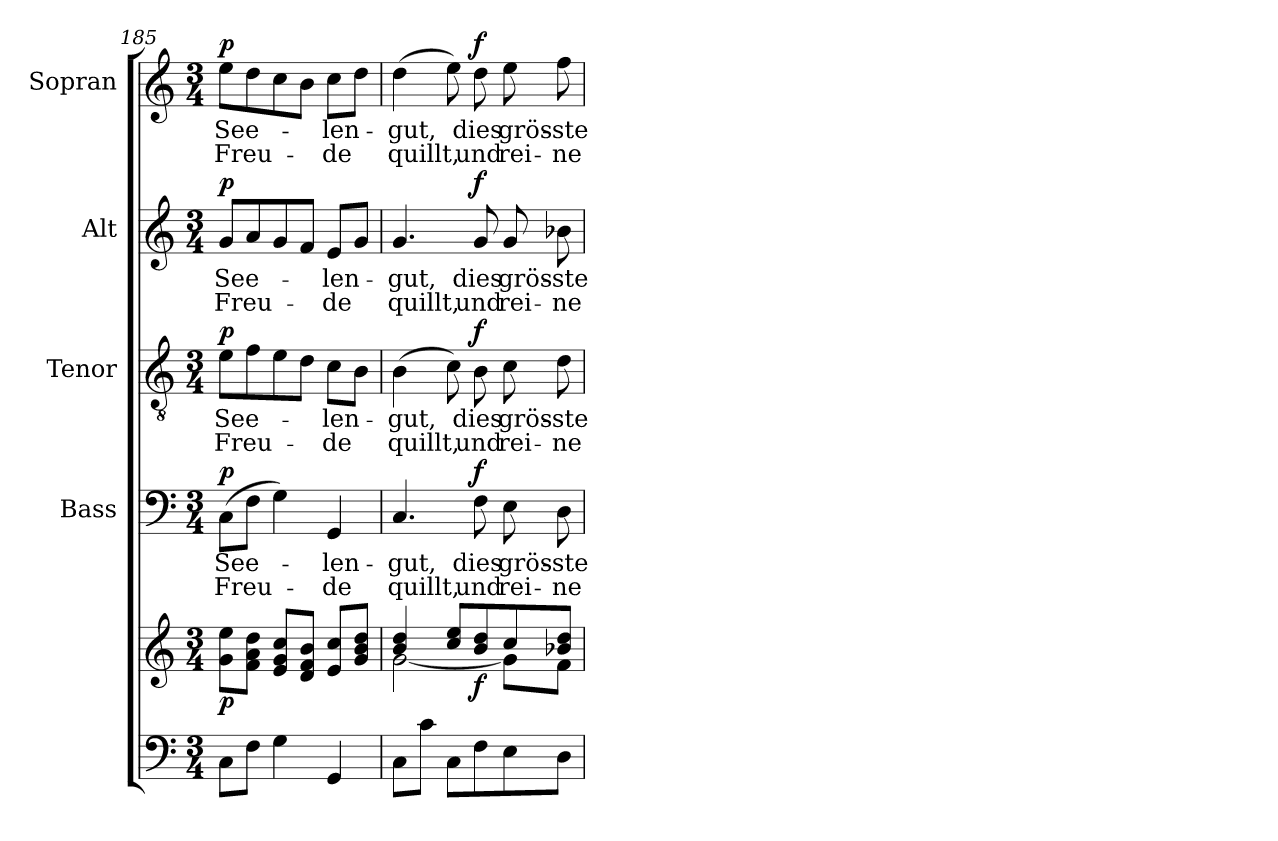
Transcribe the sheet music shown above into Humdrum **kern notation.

**kern	**kern	**dynam	**kern	**text	**text	**dynam	**kern	**text	**text	**dynam	**kern	**text	**text	**dynam	**kern	**text	**text	**dynam
*part5	*part5	*part5	*part4	*part4	*part4	*part4	*part3	*part3	*part3	*part3	*part2	*part2	*part2	*part2	*part1	*part1	*part1	*part1
*staff6	*staff5	*staff5/6	*staff4	*staff4	*staff4	*staff4	*staff3	*staff3	*staff3	*staff3	*staff2	*staff2	*staff2	*staff2	*staff1	*staff1	*staff1	*staff1
*	*	*	*I"Bass	*	*	*	*I"Tenor	*	*	*	*I"Alt	*	*	*	*I"Sopran	*	*	*
*	*	*	*I'B.	*	*	*	*I'T.	*	*	*	*I'A.	*	*	*	*I'S.	*	*	*
*clefF4	*clefG2	*	*clefF4	*	*	*	*clefGv2	*	*	*	*clefG2	*	*	*	*clefG2	*	*	*
*k[]	*k[]	*	*k[]	*	*	*	*k[]	*	*	*	*k[]	*	*	*	*k[]	*	*	*
*C:	*C:	*	*C:	*	*	*	*C:	*	*	*	*C:	*	*	*	*C:	*	*	*
*M3/4	*M3/4	*	*M3/4	*	*	*	*M3/4	*	*	*	*M3/4	*	*	*	*M3/4	*	*	*
=185	=185	=185	=185	=185	=185	=185	=185	=185	=185	=185	=185	=185	=185	=185	=185	=185	=185	=185
!	!	!LO:DY:b	!	!LO:LY:b	!LO:LY:b	!LO:DY:a	!	!LO:LY:b	!LO:LY:b	!LO:DY:a	!	!LO:LY:b	!LO:LY:b	!LO:DY:a	!	!LO:LY:b	!LO:LY:b	!LO:DY:a
8C\L	8g\ 8ee\L	p	(>8C\L	See-	Freu-	p	8e\L	See-	Freu-	p	8g/L	See-	Freu-	p	8ee\L	See-	Freu-	p
8F\J	8f\ 8a\ 8dd\J	.	8F\J	.	.	.	8f\	.	.	.	8a/	.	.	.	8dd\	.	.	.
4G\	8e/ 8g/ 8cc/L	.	4G\)	.	.	.	8e\	.	.	.	8g/	.	.	.	8cc\	.	.	.
.	8d/ 8f/ 8b/J	.	.	.	.	.	8d\J	.	.	.	8f/J	.	.	.	8b\J	.	.	.
!	!	!	!	!LO:LY:b	!LO:LY:b	!	!	!LO:LY:b	!LO:LY:b	!	!	!LO:LY:b	!LO:LY:b	!	!	!LO:LY:b	!LO:LY:b	!
4GG/	8e/ 8cc/L	.	4GG/	-len-	-de	.	8c\L	-len-	-de	.	8e/L	-len-	-de	.	8cc\L	-len-	-de	.
.	8g/ 8b/ 8dd/J	.	.	.	.	.	8B\J	.	.	.	8g/J	.	.	.	8dd\J	.	.	.
!!LO:LB:g=z
=186	=186	=186	=186	=186	=186	=186	=186	=186	=186	=186	=186	=186	=186	=186	=186	=186	=186	=186
*	*^	*	*	*	*	*	*	*	*	*	*	*	*	*	*	*	*	*
!	!	!	!	!	!LO:LY:b	!LO:LY:b	!	!	!LO:LY:b	!LO:LY:b	!	!	!LO:LY:b	!LO:LY:b	!	!	!LO:LY:b	!LO:LY:b	!
8C\L	4b/ 4dd/	[<2g\	.	4.C/	-gut,	quillt,	.	(>4B\	-gut,	quillt,	.	4.g/	-gut,	quillt,	.	(>4dd\	-gut,	quillt,	.
8c\J	.	.	.	.	.	.	.	.	.	.	.	.	.	.	.	.	.	.	.
8C\L	8cc/ 8ee/L	.	.	.	.	.	.	8c\)	.	.	.	.	.	.	.	8ee\)	.	.	.
!	!	!	!LO:DY:b	!	!LO:LY:b	!LO:LY:b	!LO:DY:a	!	!LO:LY:b	!LO:LY:b	!LO:DY:a	!	!LO:LY:b	!LO:LY:b	!LO:DY:a	!	!LO:LY:b	!LO:LY:b	!LO:DY:a
8F\	8b/ 8dd/	.	f	8F\	dies	und	f	8B\	dies	und	f	8g/	dies	und	f	8dd\	dies	und	f
!	!	!	!	!	!LO:LY:b	!LO:LY:b	!	!	!LO:LY:b	!LO:LY:b	!	!	!LO:LY:b	!LO:LY:b	!	!	!LO:LY:b	!LO:LY:b	!
8E\	8cc/	8g\L]	.	8E\	grös-	rei-	.	8c\	grös-	rei-	.	8g/	grös-	rei-	.	8ee\	grös-	rei-	.
!	!	!	!	!	!LO:LY:b	!LO:LY:b	!	!	!LO:LY:b	!LO:LY:b	!	!	!LO:LY:b	!LO:LY:b	!	!	!LO:LY:b	!LO:LY:b	!
8D\J	8b-X/ 8dd/J	8f\J	.	8D\	-ste	-ne	.	8d\	-ste	-ne	.	8b-X\	-ste	-ne	.	8ff\	-ste	-ne	.
*	*v	*v	*	*	*	*	*	*	*	*	*	*	*	*	*	*	*	*	*
=	=	=	=	=	=	=	=	=	=	=	=	=	=	=	=	=	=	=
*-	*-	*-	*-	*-	*-	*-	*-	*-	*-	*-	*-	*-	*-	*-	*-	*-	*-	*-
